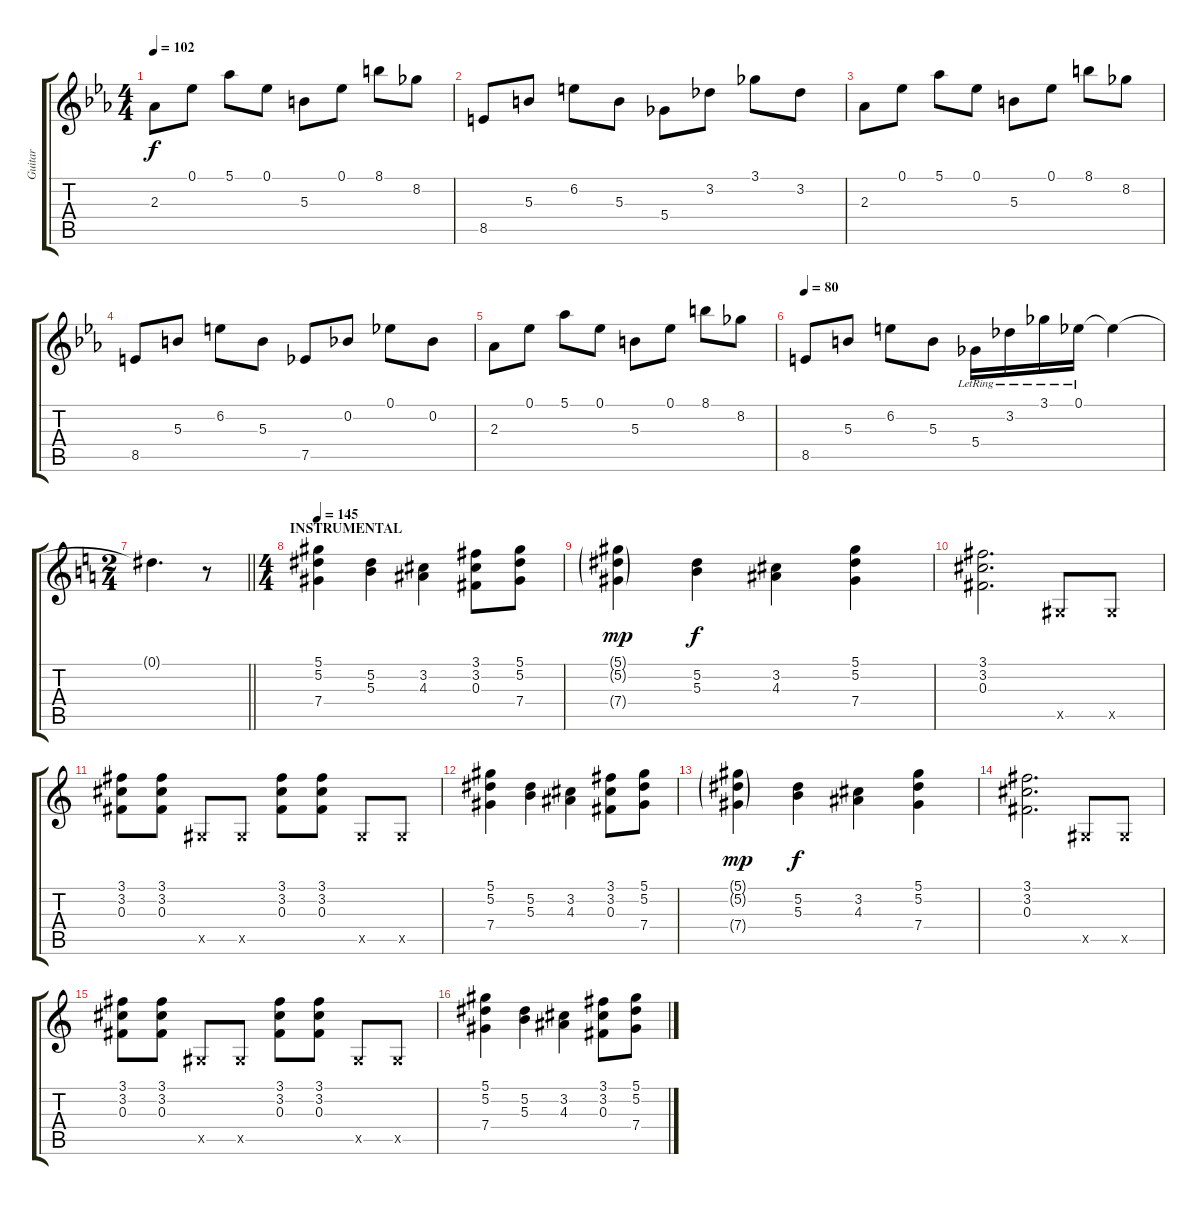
\track ("Guitar" "Guitar") {instrument acousticguitarsteel}
\staff {score tabs}
\tuning (Eb4 Bb3 Gb3 Db3 Ab2 Eb2) {hide}
\ts (4 4)
\tempo 102
\clef g2
\ks eb
2.3.8{dy f} 0.1.8 5.1.8 0.1.8 5.3.8 0.1.8 8.1.8 8.2.8 |
8.5.8 5.3.8 6.2.8 5.3.8 5.4.8 3.2.8 3.1.8 3.2.8 |
2.3.8 0.1.8 5.1.8 0.1.8 5.3.8 0.1.8 8.1.8 8.2.8 |
8.5.8 5.3.8 6.2.8 5.3.8 7.5.8 0.2.8 0.1.8 0.2.8 |
2.3.8 0.1.8 5.1.8 0.1.8 5.3.8 0.1.8 8.1.8 8.2.8 |
\tempo 80
8.5.8 5.3.8 6.2.8 5.3.8 5.4{lr}.16 3.2{lr}.16 3.1{lr}.16 0.1{lr}.16 0.1{t}.4 |
\ts (2 4)
\barLineRight lightlight
\ks c
0.1{t}.4{d} r.8 |
\ts (4 4)
\section ("" "INSTRUMENTAL")
\tempo 145
(5.1 5.2 7.4).4{instrument overdrivenguitar} (5.2 5.3).4 (3.2 4.3).4 (3.1 3.2 0.3).8 (5.1 5.2 7.4).8 |
(5.1{g} 5.2{g} 7.4{g}).4{dy mp} (5.2 5.3).4{dy f} (3.2 4.3).4 (5.1 5.2 7.4).4 |
(3.1 3.2 0.3).2{d} 0.5{x}.8 0.5{x}.8 |
(3.1 3.2 0.3).8 (3.1 3.2 0.3).8 0.5{x}.8 0.5{x}.8 (3.1 3.2 0.3).8 (3.1 3.2 0.3).8 0.5{x}.8 0.5{x}.8 |
(5.1 5.2 7.4).4 (5.2 5.3).4 (3.2 4.3).4 (3.1 3.2 0.3).8 (5.1 5.2 7.4).8 |
(5.1{g} 5.2{g} 7.4{g}).4{dy mp} (5.2 5.3).4{dy f} (3.2 4.3).4 (5.1 5.2 7.4).4 |
(3.1 3.2 0.3).2{d} 0.5{x}.8 0.5{x}.8 |
(3.1 3.2 0.3).8 (3.1 3.2 0.3).8 0.5{x}.8 0.5{x}.8 (3.1 3.2 0.3).8 (3.1 3.2 0.3).8 0.5{x}.8 0.5{x}.8 |
(5.1 5.2 7.4).4 (5.2 5.3).4 (3.2 4.3).4 (3.1 3.2 0.3).8 (5.1 5.2 7.4).8
